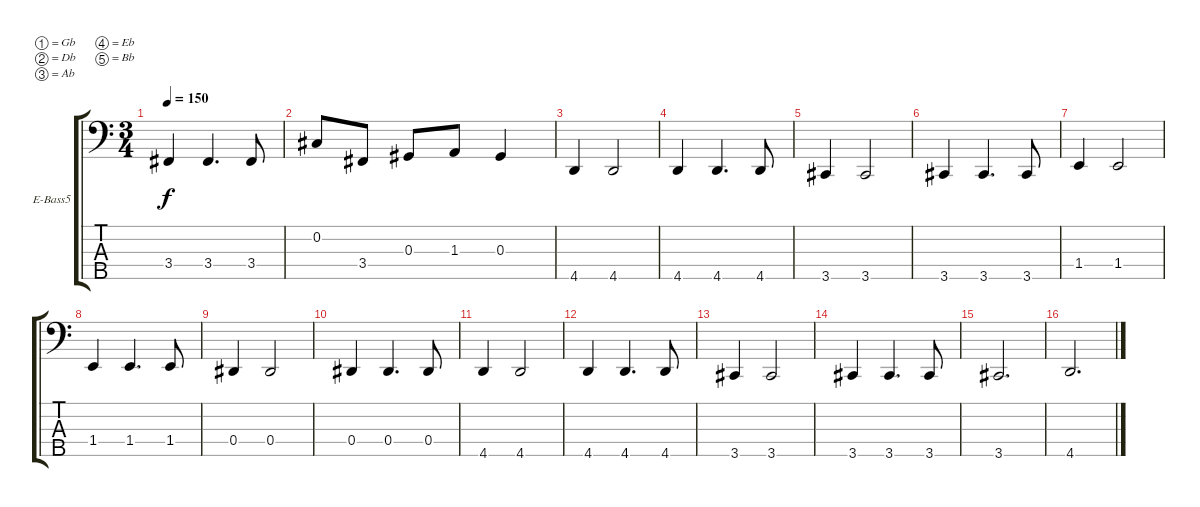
\defaultSystemsLayout 4
\bracketExtendMode groupsimilarinstruments
\firstSystemTrackNameOrientation horizontal
\otherSystemsTrackNameOrientation horizontal
\track ("Brian" "E-Bass5") {instrument electricbassfinger}
\staff {score tabs}
\tuning (Gb2 Db2 Ab1 Eb1 Bb0)
\ts (3 4)
\tempo 150
\clef f4
\ks c
3.4.4{dy f} 3.4.4{d} 3.4.8 |
0.2.8 3.4.8 0.3.8 1.3.8 0.3.4 |
4.5.4 4.5.2 |
4.5.4 4.5.4{d} 4.5.8 |
3.5.4 3.5.2 |
3.5.4 3.5.4{d} 3.5.8 |
1.4.4 1.4.2 |
1.4.4 1.4.4{d} 1.4.8 |
0.4.4 0.4.2 |
0.4.4 0.4.4{d} 0.4.8 |
4.5.4 4.5.2 |
4.5.4 4.5.4{d} 4.5.8 |
3.5.4 3.5.2 |
3.5.4 3.5.4{d} 3.5.8 |
3.5.2{d} |
4.5.2{d}
